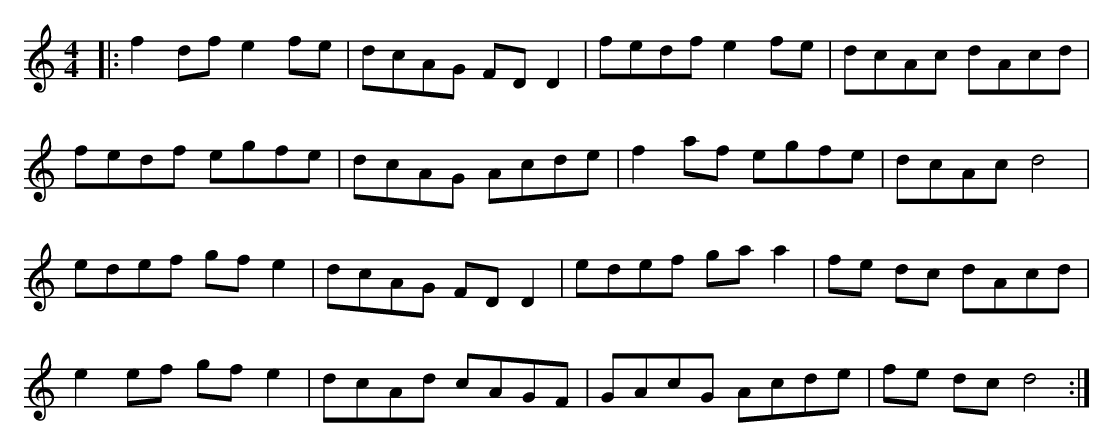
X:1
M:4/4
K:Ddor
|:f2df e2fe|dcAG FDD2|fedf e2fe|dcAc dAcd|
fedf egfe|dcAG Acde|f2af egfe|dcAc d4|
edef gfe2|dcAG FDD2|edef gaa2|fe dc dAcd|
e2ef gfe2|dcAd cAGF|GAcG Acde|fe dc d4:|
